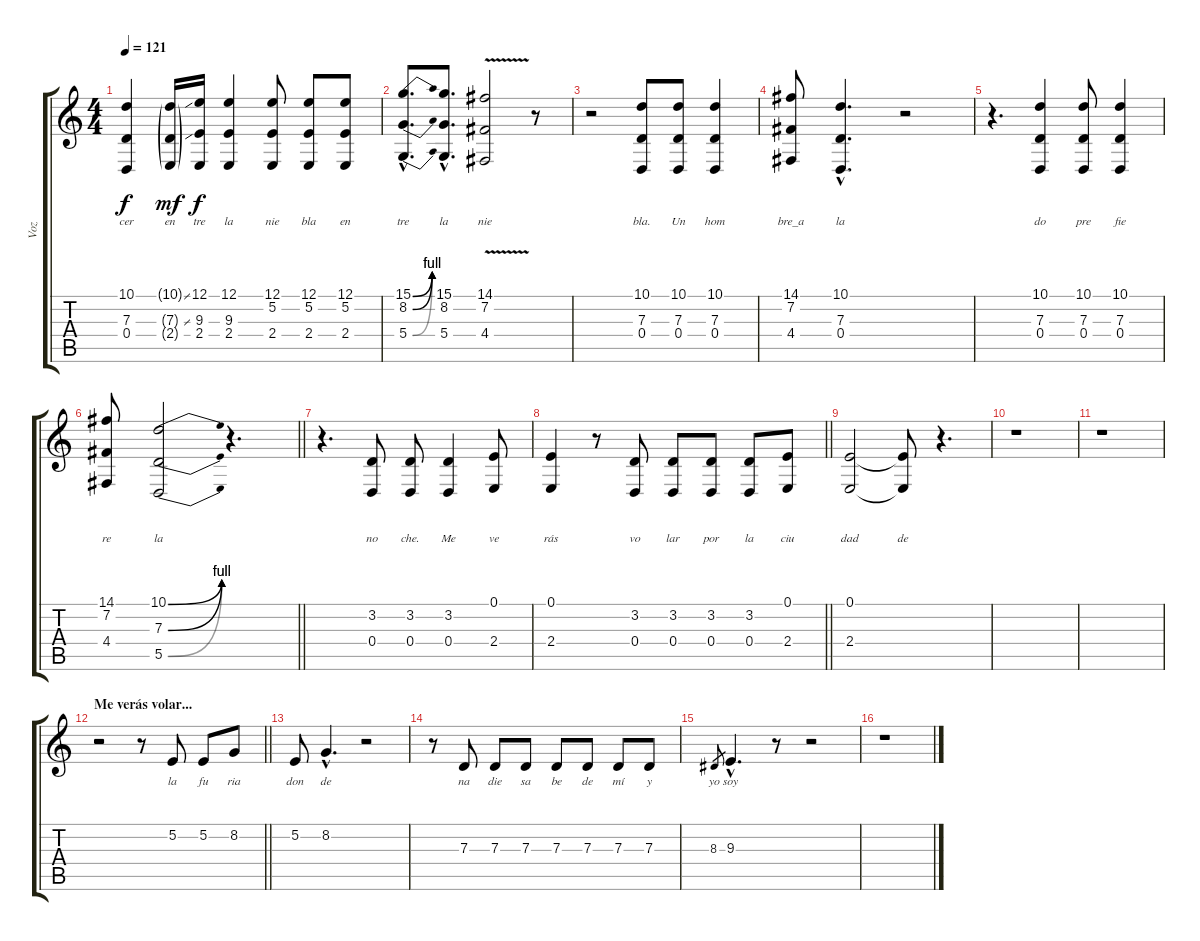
\track ("Voz" "Voz") {instrument drawbarorgan}
\staff {score tabs}
\tuning (E4 B3 G3 D3 A2 E2) {hide}
\ts (4 4)
\tempo 121
\clef g2
\ks c
(10.1 7.3 0.4).4{lyrics (0 "cer") lyrics (1 "") lyrics (2 "") lyrics (3 "") lyrics (4 "") dy f} (10.1{ss g} 7.3{ss g} 2.4{g}).16{lyrics (0 "en") lyrics (1 "") lyrics (2 "") lyrics (3 "") lyrics (4 "") dy mf} (12.1 9.3 2.4).16{lyrics (0 "tre") lyrics (1 "") lyrics (2 "") lyrics (3 "") lyrics (4 "") dy f} (12.1 9.3 2.4).4{lyrics (0 "la") lyrics (1 "") lyrics (2 "") lyrics (3 "") lyrics (4 "")} (12.1 5.2 2.4).8{lyrics (0 "nie") lyrics (1 "") lyrics (2 "") lyrics (3 "") lyrics (4 "")} (12.1 5.2 2.4).8{lyrics (0 "bla") lyrics (1 "") lyrics (2 "") lyrics (3 "") lyrics (4 "")} (12.1 5.2 2.4).8{lyrics (0 "en") lyrics (1 "") lyrics (2 "") lyrics (3 "") lyrics (4 "")} |
(15.1{be (bend 0 0 60 4) hac} 8.2{be (bend 0 0 60 4) hac} 5.4{be (bend 0 0 60 4) hac}).8{d lyrics (0 "tre") lyrics (1 "") lyrics (2 "") lyrics (3 "") lyrics (4 "")} (15.1{hac} 8.2{hac} 5.4{hac}).8{d lyrics (0 "la") lyrics (1 "") lyrics (2 "") lyrics (3 "") lyrics (4 "")} (14.1{v} 7.2{v} 4.4{v}).2{lyrics (0 "nie") lyrics (1 "") lyrics (2 "") lyrics (3 "") lyrics (4 "")} r.8 |
r.2 (10.1 7.3 0.4).8{lyrics (0 "bla.") lyrics (1 "") lyrics (2 "") lyrics (3 "") lyrics (4 "")} (10.1 7.3 0.4).8{lyrics (0 "Un") lyrics (1 "") lyrics (2 "") lyrics (3 "") lyrics (4 "")} (10.1 7.3 0.4).4{lyrics (0 "hom") lyrics (1 "") lyrics (2 "") lyrics (3 "") lyrics (4 "")} |
(14.1 7.2 4.4).8{lyrics (0 "bre_a") lyrics (1 "") lyrics (2 "") lyrics (3 "") lyrics (4 "")} (10.1{hac} 7.3{hac} 0.4{hac}).4{d lyrics (0 "la") lyrics (1 "") lyrics (2 "") lyrics (3 "") lyrics (4 "")} r.2 |
r.4{d} (10.1 7.3 0.4).4{lyrics (0 "do") lyrics (1 "") lyrics (2 "") lyrics (3 "") lyrics (4 "")} (10.1 7.3 0.4).8{lyrics (0 "pre") lyrics (1 "") lyrics (2 "") lyrics (3 "") lyrics (4 "")} (10.1 7.3 0.4).4{lyrics (0 "fie") lyrics (1 "") lyrics (2 "") lyrics (3 "") lyrics (4 "")} |
\barLineRight lightlight
(14.1 7.2 4.4).8{lyrics (0 "re") lyrics (1 "") lyrics (2 "") lyrics (3 "") lyrics (4 "")} (10.1{be (bend 0 0 60 4)} 7.3{be (bend 0 0 60 4)} 5.5{be (bend 0 0 60 4)}).2{lyrics (0 "la") lyrics (1 "") lyrics (2 "") lyrics (3 "") lyrics (4 "")} r.4{d} |
r.4{d} (3.2 0.4).8{lyrics (0 "no") lyrics (1 "") lyrics (2 "") lyrics (3 "") lyrics (4 "") volume 14} (3.2 0.4).8{lyrics (0 "che.") lyrics (1 "") lyrics (2 "") lyrics (3 "") lyrics (4 "")} (3.2 0.4).4{lyrics (0 "Me") lyrics (1 "") lyrics (2 "") lyrics (3 "") lyrics (4 "")} (0.1 2.4).8{lyrics (0 "ve") lyrics (1 "") lyrics (2 "") lyrics (3 "") lyrics (4 "")} |
\barLineRight lightlight
(0.1 2.4).4{lyrics (0 "rás") lyrics (1 "") lyrics (2 "") lyrics (3 "") lyrics (4 "")} r.8 (3.2 0.4).8{lyrics (0 "vo") lyrics (1 "") lyrics (2 "") lyrics (3 "") lyrics (4 "")} (3.2 0.4).8{lyrics (0 "lar") lyrics (1 "") lyrics (2 "") lyrics (3 "") lyrics (4 "")} (3.2 0.4).8{lyrics (0 "por") lyrics (1 "") lyrics (2 "") lyrics (3 "") lyrics (4 "")} (3.2 0.4).8{lyrics (0 "la") lyrics (1 "") lyrics (2 "") lyrics (3 "") lyrics (4 "")} (0.1 2.4).8{lyrics (0 "ciu") lyrics (1 "") lyrics (2 "") lyrics (3 "") lyrics (4 "")} |
(0.1 2.4).2{lyrics (0 "dad") lyrics (1 "") lyrics (2 "") lyrics (3 "") lyrics (4 "")} (0.1{t} 2.4{t}).8{lyrics (0 "de") lyrics (1 "") lyrics (2 "") lyrics (3 "") lyrics (4 "")} r.4{d} |
r.1 |
r.1 |
\section ("" "Me verás volar...")
\barLineRight lightlight
r.2 r.8 5.2.8{lyrics (0 "la") lyrics (1 "") lyrics (2 "") lyrics (3 "") lyrics (4 "")} 5.2.8{lyrics (0 "fu") lyrics (1 "") lyrics (2 "") lyrics (3 "") lyrics (4 "")} 8.2.8{lyrics (0 "ria") lyrics (1 "") lyrics (2 "") lyrics (3 "") lyrics (4 "")} |
5.2.8{lyrics (0 "don") lyrics (1 "") lyrics (2 "") lyrics (3 "") lyrics (4 "")} 8.2{hac}.4{d lyrics (0 "de") lyrics (1 "") lyrics (2 "") lyrics (3 "") lyrics (4 "")} r.2 |
r.8 7.3.8{lyrics (0 "na") lyrics (1 "") lyrics (2 "") lyrics (3 "") lyrics (4 "")} 7.3.8{lyrics (0 "die") lyrics (1 "") lyrics (2 "") lyrics (3 "") lyrics (4 "")} 7.3.8{lyrics (0 "sa") lyrics (1 "") lyrics (2 "") lyrics (3 "") lyrics (4 "")} 7.3.8{lyrics (0 "be") lyrics (1 "") lyrics (2 "") lyrics (3 "") lyrics (4 "")} 7.3.8{lyrics (0 "de") lyrics (1 "") lyrics (2 "") lyrics (3 "") lyrics (4 "")} 7.3.8{lyrics (0 "mí") lyrics (1 "") lyrics (2 "") lyrics (3 "") lyrics (4 "")} 7.3.8{lyrics (0 "y") lyrics (1 "") lyrics (2 "") lyrics (3 "") lyrics (4 "")} |
8.3.8{lyrics (0 "yo") lyrics (1 "") lyrics (2 "") lyrics (3 "") lyrics (4 "") gr} 9.3{hac}.4{d lyrics (0 "soy") lyrics (1 "") lyrics (2 "") lyrics (3 "") lyrics (4 "")} r.8 r.2 |
r.1
